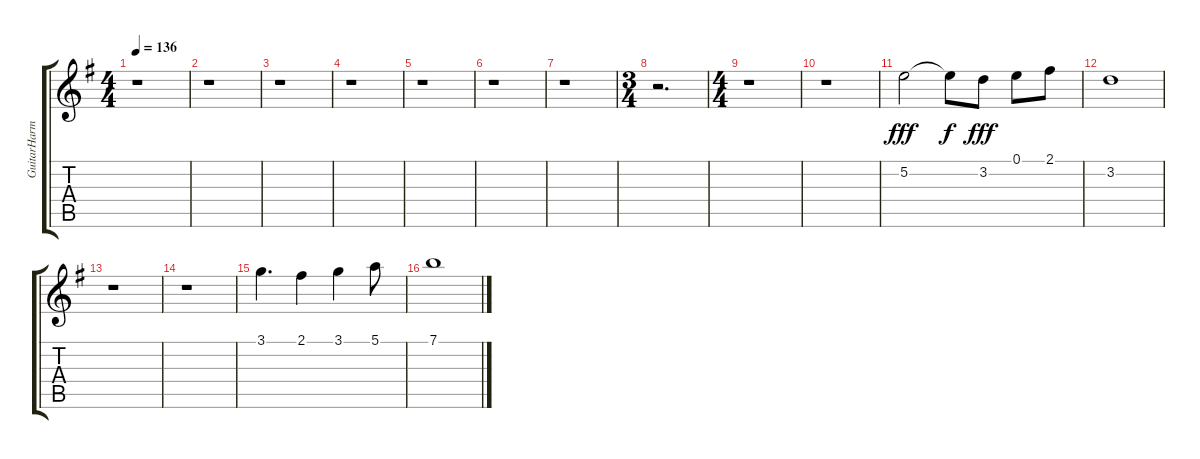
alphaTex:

\track ("GuitarHarmonic" "GuitarHarm") {instrument overdrivenguitar}
\staff {score tabs}
\tuning (E4 B3 G3 D3 A2 E2) {hide}
\ts (4 4)
\tempo 136
\clef g2
\ks eminor
r.1{dy fff} |
r.1 |
r.1 |
r.1 |
r.1 |
r.1 |
r.1 |
\ts (3 4)
r.2{d} |
\ts (4 4)
r.1 |
r.1 |
5.2.2 5.2{t}.8{dy f} 3.2.8{dy fff} 0.1.8 2.1.8 |
3.2.1 |
r.1 |
r.1 |
3.1.4{d} 2.1.4 3.1.4 5.1.8 |
7.1.1
